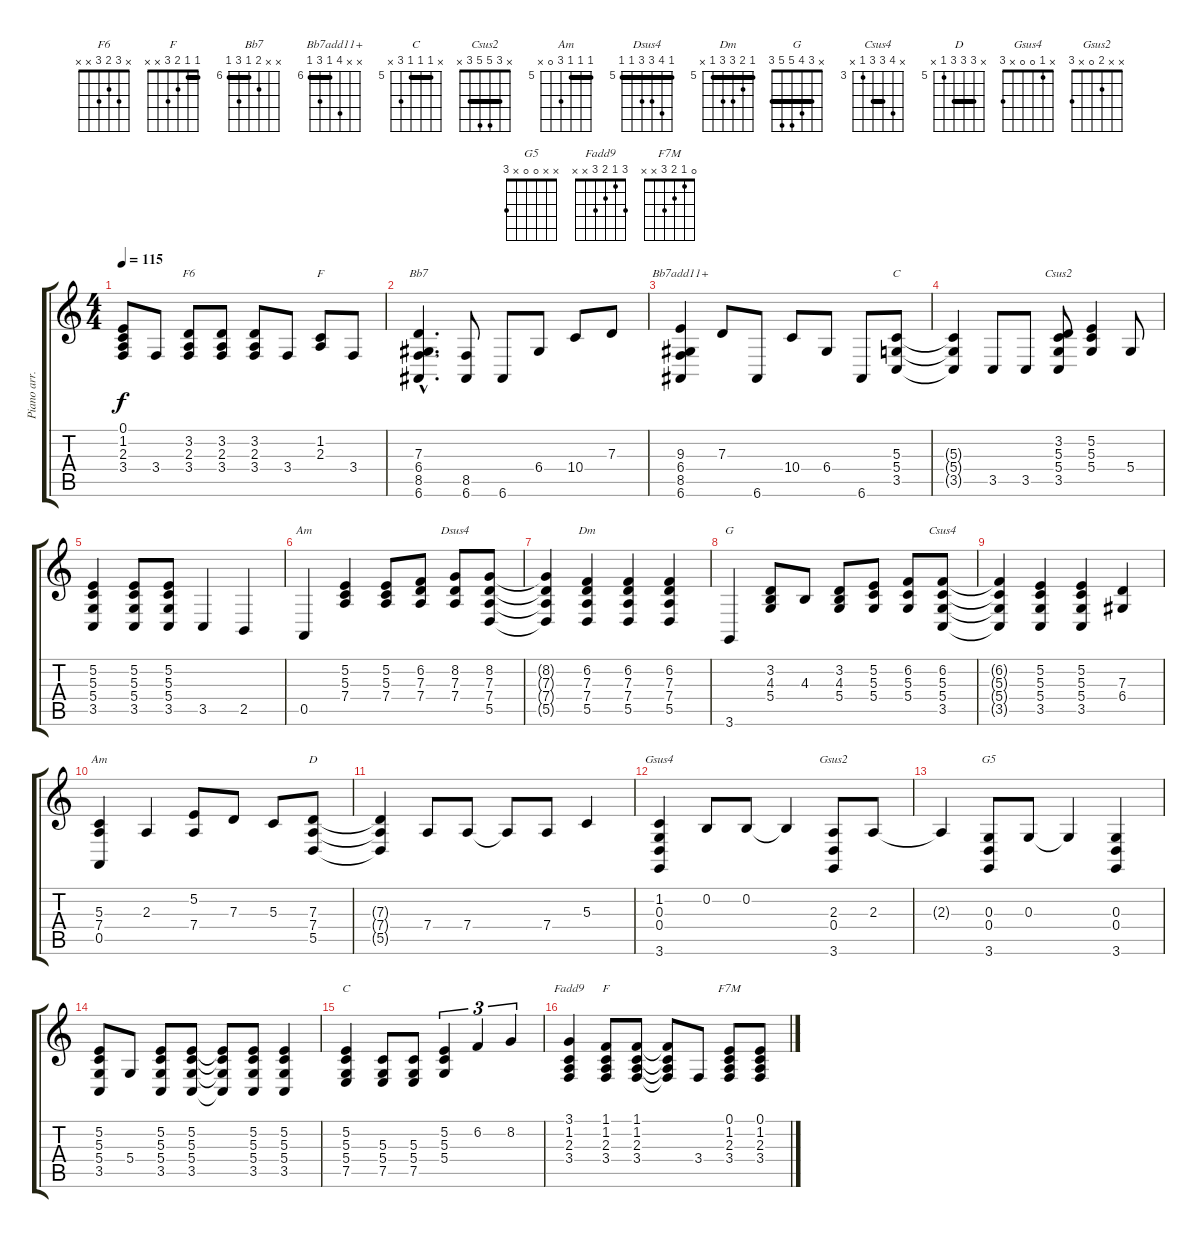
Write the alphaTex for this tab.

\track ("Piano arr. pour guitare" "Piano arr.") {instrument acousticgrandpiano}
\staff {score tabs}
\tuning (E4 B3 G3 D3 A2 E2) {hide}
\chord ("F6" x 3 2 3 x x)
\chord ("F" x 1 2 3 x x)
\chord ("Bb7" x x 7 6 8 6) {firstfret 6 barre 6}
\chord ("Bb7add11+" x x 9 6 8 6) {firstfret 6 barre 6}
\chord ("C" x 5 5 5 3 x) {barre 5}
\chord ("Csus2" x 3 5 5 3 x) {barre 3}
\chord ("Am" x 5 5 7 0 x) {firstfret 5}
\chord ("Dsus4" 5 8 7 7 5 5) {firstfret 5 barre 5}
\chord ("Dm" 5 6 7 7 5 x) {firstfret 5 barre 5}
\chord ("G" x 3 4 5 5 3) {barre 3}
\chord ("Csus4" x 6 5 5 3 x) {firstfret 3 barre 5}
\chord ("Am" 5 5 5 7 0 x) {firstfret 5 barre 5}
\chord ("D" x 7 7 7 5 x) {firstfret 5 barre 7}
\chord ("Gsus4" x 1 0 0 x 3)
\chord ("Gsus2" x x 2 0 x 3)
\chord ("G5" x x 0 0 x 3)
\chord ("C" x 5 5 5 7 x) {firstfret 5 barre 5}
\chord ("Fadd9" 3 1 2 3 x x)
\chord ("F" 1 1 2 3 x x) {barre 1}
\chord ("F7M" 0 1 2 3 x x)
\ts (4 4)
\tempo 115
\clef g2
\ks c
(0.1{t} 1.2{t} 2.3{t} 3.4{t}).8{dy f} 3.4.8 (3.2 2.3 3.4).8{ch "F6"} (3.2 2.3 3.4).8 (3.2 2.3 3.4).8 3.4.8 (1.2 2.3).8{ch "F"} 3.4.8 |
(7.3{hac} 6.4{hac} 8.5{hac} 6.6{hac}).4{d ch "Bb7"} (8.5 6.6).8 6.6.8 6.4.8 10.4.8 7.3.8 |
(9.3 6.4 8.5 6.6).4{ch "Bb7add11+"} 7.3.8 6.6.8 10.4.8 6.4.8 6.6.8 (5.3 5.4 3.5).8{ch "C"} |
(5.3{t} 5.4{t} 3.5{t}).4 3.5.8 3.5.8 (3.2 5.3 5.4 3.5).8{ch "Csus2"} (5.2 5.3 5.4).4 5.4.8 |
(5.2 5.3 5.4 3.5).4 (5.2 5.3 5.4 3.5).8 (5.2 5.3 5.4 3.5).8 3.5.4 2.5.4 |
0.5.4{ch "Am"} (5.2 5.3 7.4).4 (5.2 5.3 7.4).8 (6.2 7.3 7.4).8 (8.2 7.3 7.4).8{ch "Dsus4"} (8.2 7.3 7.4 5.5).8 |
(8.2{t} 7.3{t} 7.4{t} 5.5{t}).4 (6.2 7.3 7.4 5.5).4{ch "Dm"} (6.2 7.3 7.4 5.5).4 (6.2 7.3 7.4 5.5).4 |
3.6.4{ch "G"} (3.2 4.3 5.4).8 4.3.8 (3.2 4.3 5.4).8 (5.2 5.3 5.4).8 (6.2 5.3 5.4).8 (6.2 5.3 5.4 3.5).8{ch "Csus4"} |
(6.2{t} 5.3{t} 5.4{t} 3.5{t}).4 (5.2 5.3 5.4 3.5).4 (5.2 5.3 5.4 3.5).4 (7.3 6.4).4 |
(5.3 7.4 0.5).4{ch "Am"} 2.3.4 (5.2 7.4).8 7.3.8 5.3.8 (7.3 7.4 5.5).8{ch "D"} |
(7.3{t} 7.4{t} 5.5{t}).4 7.4.8 7.4.8 7.4{t}.8 7.4.8 5.3.4 |
(1.2 0.3 0.4 3.6).4{ch "Gsus4"} 0.2.8 0.2.8 0.2{t}.4 (2.3 0.4 3.6).8{ch "Gsus2"} 2.3.8 |
2.3{t}.4 (0.3 0.4 3.6).8{ch "G5"} 0.3.8 0.3{t}.4 (0.3 0.4 3.6).4 |
(5.2 5.3 5.4 3.5).8 5.4.8 (5.2 5.3 5.4 3.5).8 (5.2 5.3 5.4 3.5).8 (5.2{t} 5.3{t} 5.4{t} 3.5{t}).8 (5.2 5.3 5.4 3.5).8 (5.2 5.3 5.4 3.5).4 |
(5.2 5.3 5.4 7.5).4{ch "C"} (5.3 5.4 7.5).8 (5.3 5.4 7.5).8 (5.2 5.3 5.4).4{tu (3 2)} 6.2.4{tu (3 2)} 8.2.4{tu (3 2)} |
(3.1 1.2 2.3 3.4).4{ch "Fadd9"} (1.1 1.2 2.3 3.4).8{ch "F"} (1.1 1.2 2.3 3.4).8 (1.1{t} 1.2{t} 2.3{t} 3.4{t}).8 3.4.8 (0.1 1.2 2.3 3.4).8{ch "F7M"} (0.1 1.2 2.3 3.4).8
